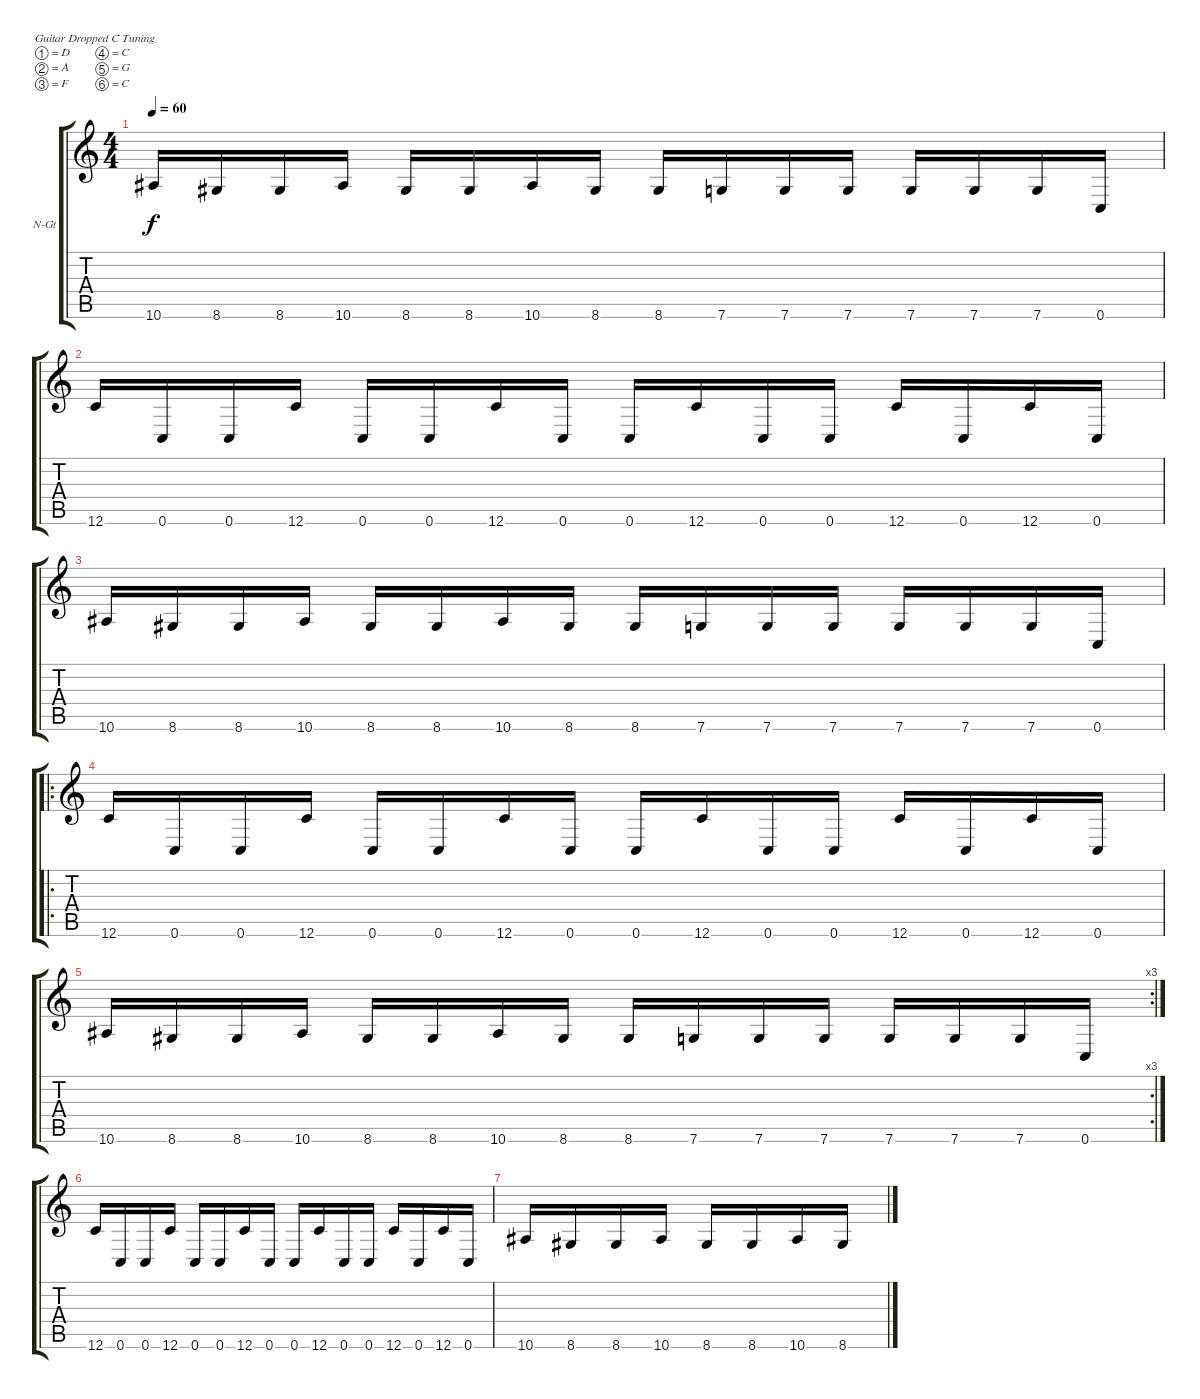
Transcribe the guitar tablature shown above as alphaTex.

\bracketExtendMode groupsimilarinstruments
\firstSystemTrackNameOrientation horizontal
\otherSystemsTrackNameOrientation horizontal
\track ("Paul" "N-Gt") {instrument acousticguitarnylon}
\staff {score tabs}
\tuning (D4 A3 F3 C3 G2 C2)
\ts (4 4)
\tempo 60
\clef g2
\ks c
10.6.16{dy f} 8.6.16 8.6.16 10.6.16 8.6.16 8.6.16 10.6.16 8.6.16 8.6.16 7.6.16 7.6.16 7.6.16 7.6.16 7.6.16 7.6.16 0.6.16 |
12.6.16 0.6.16 0.6.16 12.6.16 0.6.16 0.6.16 12.6.16 0.6.16 0.6.16 12.6.16 0.6.16 0.6.16 12.6.16 0.6.16 12.6.16 0.6.16 |
10.6.16 8.6.16 8.6.16 10.6.16 8.6.16 8.6.16 10.6.16 8.6.16 8.6.16 7.6.16 7.6.16 7.6.16 7.6.16 7.6.16 7.6.16 0.6.16 |
\ro
12.6.16 0.6.16 0.6.16 12.6.16 0.6.16 0.6.16 12.6.16 0.6.16 0.6.16 12.6.16 0.6.16 0.6.16 12.6.16 0.6.16 12.6.16 0.6.16 |
\rc 3
10.6.16 8.6.16 8.6.16 10.6.16 8.6.16 8.6.16 10.6.16 8.6.16 8.6.16 7.6.16 7.6.16 7.6.16 7.6.16 7.6.16 7.6.16 0.6.16 |
12.6.16 0.6.16 0.6.16 12.6.16 0.6.16 0.6.16 12.6.16 0.6.16 0.6.16 12.6.16 0.6.16 0.6.16 12.6.16 0.6.16 12.6.16 0.6.16 |
10.6.16 8.6.16 8.6.16 10.6.16 8.6.16 8.6.16 10.6.16 8.6.16
